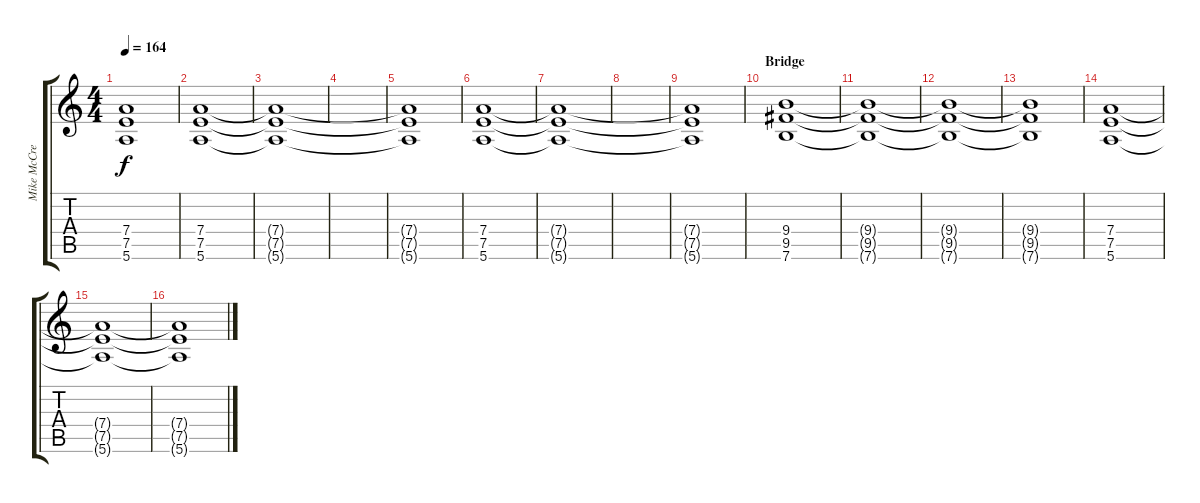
\track ("Mike McCready" "Mike McCre") {instrument distortionguitar}
\staff {score tabs}
\tuning (E4 B3 G3 D3 A2 E2) {hide}
\ts (4 4)
\tempo 164
\clef g2
\ks c
(7.4{t} 7.5{t} 5.6{t}).1{dy f} |
(7.4 7.5 5.6).1 |
(7.4{t} 7.5{t} 5.6{t}).1 |
|
(7.4{t} 7.5{t} 5.6{t}).1 |
(7.4 7.5 5.6).1 |
(7.4{t} 7.5{t} 5.6{t}).1 |
|
(7.4{t} 7.5{t} 5.6{t}).1 |
\section ("" "Bridge")
(9.4 9.5 7.6).1 |
(9.4{t} 9.5{t} 7.6{t}).1 |
(9.4{t} 9.5{t} 7.6{t}).1 |
(9.4{t} 9.5{t} 7.6{t}).1 |
(7.4 7.5 5.6).1 |
(7.4{t} 7.5{t} 5.6{t}).1 |
(7.4{t} 7.5{t} 5.6{t}).1
